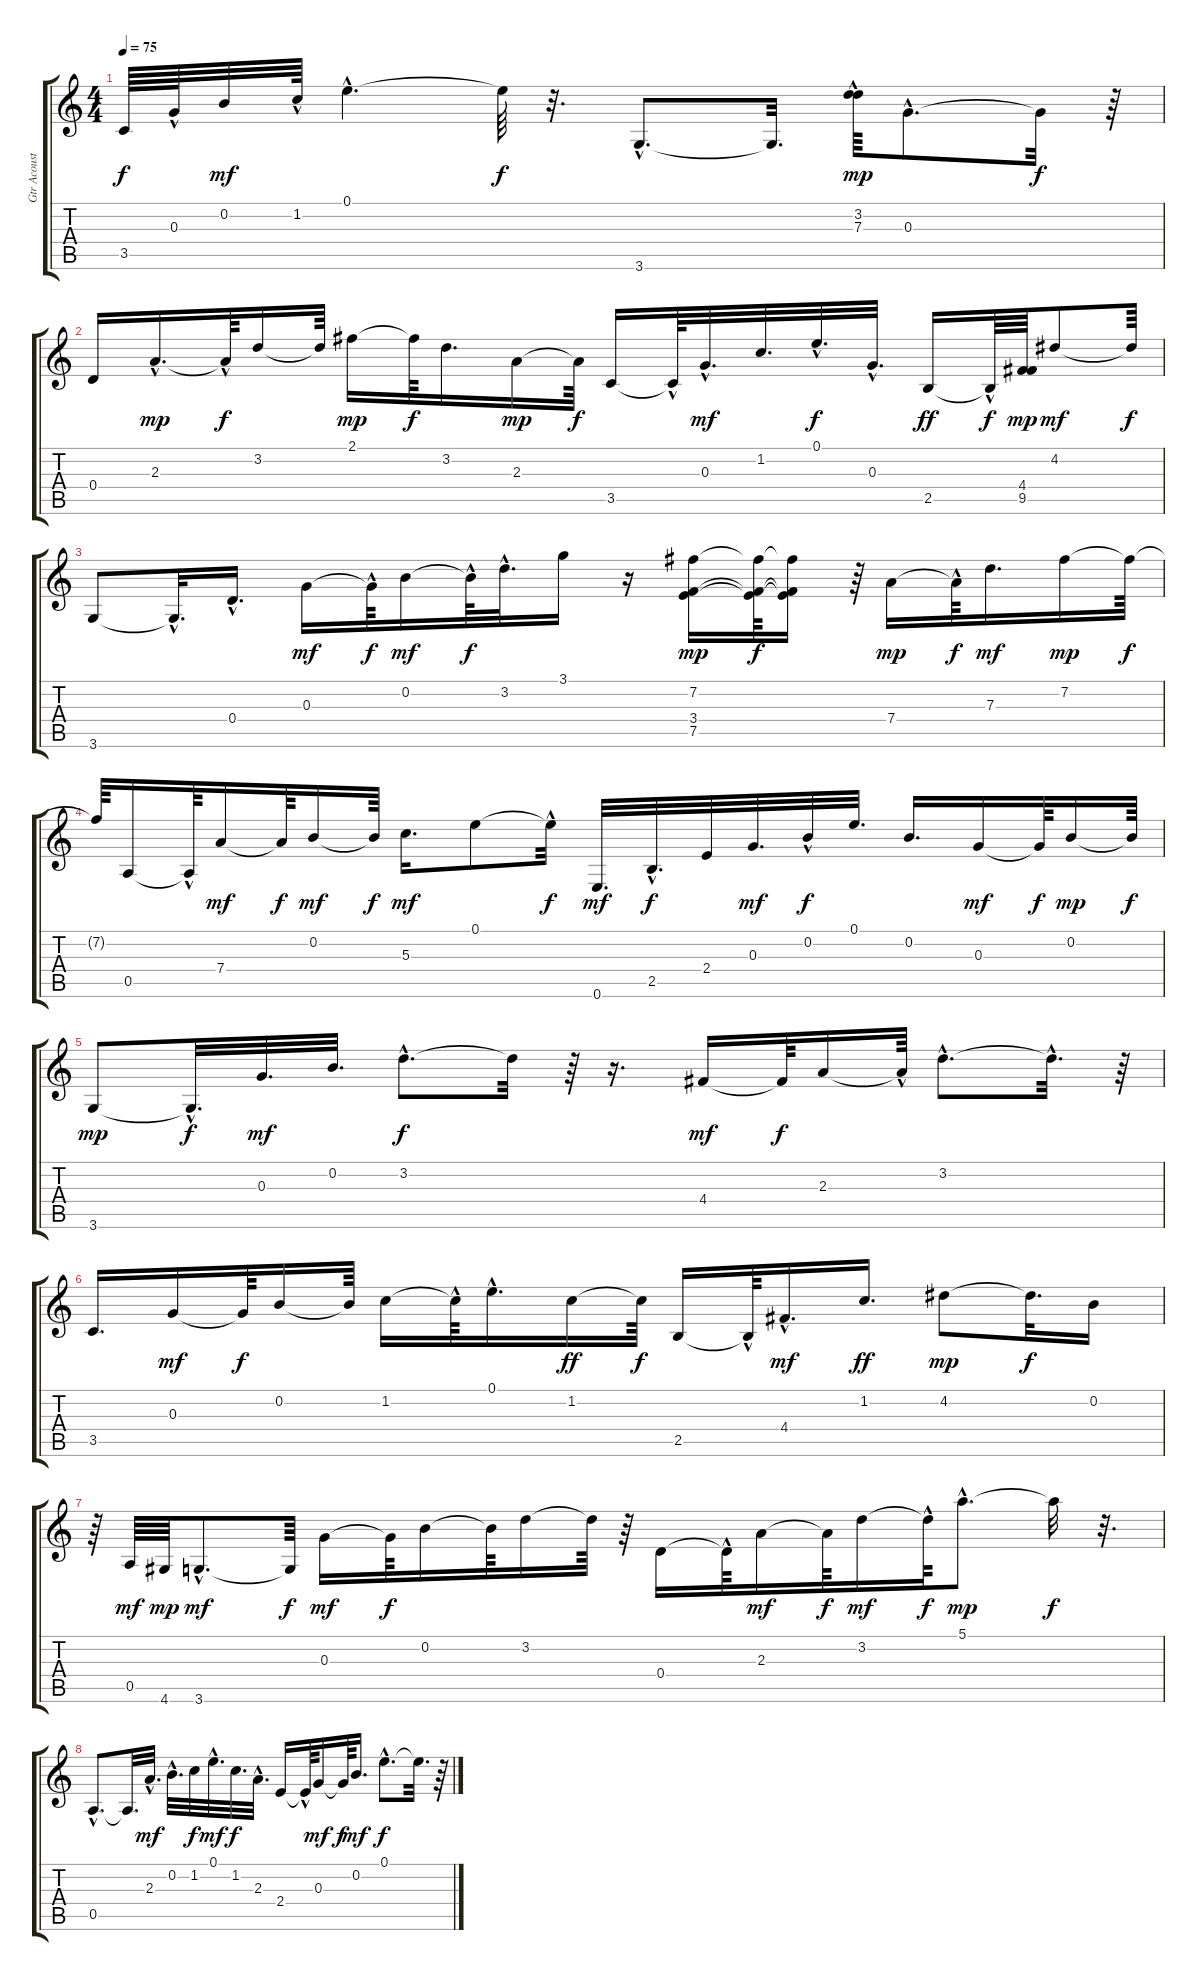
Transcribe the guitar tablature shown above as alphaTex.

\track ("Gtr Acoustic" "Gtr Acoust") {instrument acousticguitarsteel}
\staff {score tabs}
\tuning (E4 B3 G3 D3 A2 E2) {hide}
\ts (4 4)
\tempo 75
\clef g2
\ks c
3.5{t}.64{dy f} 0.3{hac}.64 0.2.32{dy mf} 1.2{hac}.64 0.1{hac}.4{d} 0.1{t}.64{dy f} r.32{d} 3.6{hac}.8{d} 3.6{t}.32{d} (3.2{hac} 7.3{hac}).64{dy mp} 0.3{hac}.8{d} 0.3{t}.32{dy f} r.64 |
0.4.16 2.3{hac}.16{d dy mp} 2.3{hac t}.64{dy f} 3.2.16 3.2{t}.64 2.1.16{dy mp} 2.1{t}.64{dy f} 3.2.16{d} 2.3.16{dy mp} 2.3{t}.64{dy f} 3.5.16 3.5{hac t}.64 0.3{hac}.32{d dy mf} 1.2.32{d} 0.1{hac}.32{d dy f} 0.3{hac}.32{d} 2.5.16{dy ff} 2.5{hac t}.64{dy f} (4.4 9.5).64{dy mp} 4.2.8{dy mf} 4.2{t}.64{dy f} |
3.6.8 3.6{hac t}.32{d} 0.4{hac}.16{d} 0.3.16{dy mf} 0.3{hac t}.64{dy f} 0.2.16{dy mf} 0.2{hac t}.64{dy f} 3.2{hac}.32{d} 3.1.16 r.16 (7.2 3.4 7.5).16{dy mp} (7.2{t} 3.4{t} 7.5{t}).64{dy f} (7.2{t} 3.4{t} 7.5{t}).16 r.64 7.4.16{dy mp} 7.4{hac t}.64{dy f} 7.3.16{d dy mf} 7.2.16{dy mp} 7.2{t}.64{dy f} |
7.2{t}.64 0.5.16 0.5{hac t}.64 7.4.16{dy mf} 7.4{t}.64{dy f} 0.2.16{dy mf} 0.2{t}.64{dy f} 5.3.16{d dy mf} 0.1.8 0.1{hac t}.32{dy f} 0.6.32{d dy mf} 2.5{hac}.32{d dy f} 2.4.32 0.3.32{d dy mf} 0.2{hac}.32{dy f} 0.1.32{d} 0.2.16{d} 0.3.16{dy mf} 0.3{t}.64{dy f} 0.2.16{dy mp} 0.2{t}.64{dy f} |
3.6.8{dy mp} 3.6{hac t}.32{d dy f} 0.3.32{d dy mf} 0.2.32{d} 3.2{hac}.8{d dy f} 3.2{t}.32 r.64 r.16{d} 4.4.16{dy mf} 4.4{t}.64{dy f} 2.3.16 2.3{hac t}.64 3.2{hac}.8{d} 3.2{hac t}.32{d} r.64 |
3.5.16{d} 0.3.16{dy mf} 0.3{t}.64{dy f} 0.2.16 0.2{t}.64 1.2.16 1.2{hac t}.64 0.1{hac}.16{d} 1.2.16{dy ff} 1.2{t}.64{dy f} 2.5.16 2.5{hac t}.64 4.4{hac}.16{d dy mf} 1.2.16{d dy ff} 4.2.8{dy mp} 4.2{t}.32{d dy f} 0.2.16 |
r.64 0.5.64{dy mf} 4.6.64{dy mp} 3.6{hac}.8{d dy mf} 3.6{t}.64{dy f} 0.3.16{dy mf} 0.3{t}.64{dy f} 0.2.16 0.2{t}.64 3.2.16 3.2{t}.64 r.64 0.4.16 0.4{hac t}.64 2.3.16{dy mf} 2.3{t}.64{dy f} 3.2.16{dy mf} 3.2{hac t}.64{dy f} 5.1{hac}.8{d dy mp} 5.1{t}.32{dy f} r.32{d} |
0.5{hac}.8{d} 0.5{t}.32{d} 2.3{hac}.32{d dy mf} 0.2{hac}.32{d} 1.2.32{dy f} 0.1{hac}.32{d dy mf} 1.2.32{d dy f} 2.3{hac}.32{d} 2.4.16 2.4{hac t}.64 0.3.16{dy mf} 0.3{t}.64{dy f} 0.2.16{d dy mf} 0.1{hac}.8{d dy f} 0.1{t}.32{d} r.64
